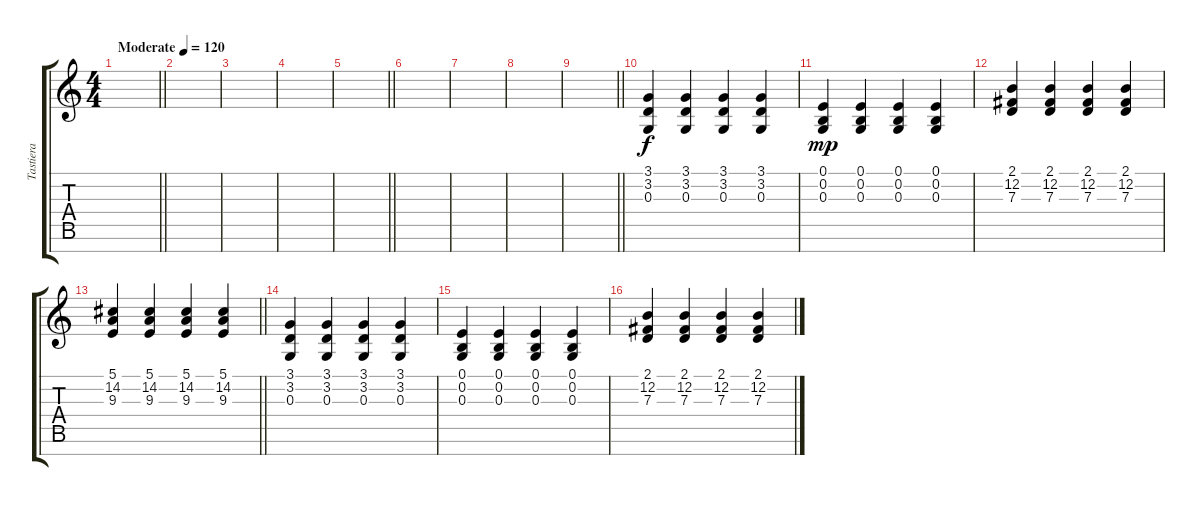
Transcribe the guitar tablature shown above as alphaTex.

\track ("Tastiera" "Tastiera") {instrument stringensemble2}
\staff {score tabs}
\tuning (E4 B3 G3 D3 A2 E2 B1) {hide}
\ts (4 4)
\tempo (120 "Moderate")
\clef g2
\barLineRight lightlight
\ks c
|
|
|
|
\barLineRight lightlight
|
|
|
|
\barLineRight lightlight
|
(3.1 3.2 0.3).4 (3.1 3.2 0.3).4 (3.1 3.2 0.3).4 (3.1 3.2 0.3).4 |
(0.1 0.2 0.3).4{dy mp} (0.1 0.2 0.3).4 (0.1 0.2 0.3).4 (0.1 0.2 0.3).4 |
(2.1 12.2 7.3).4 (2.1 12.2 7.3).4 (2.1 12.2 7.3).4 (2.1 12.2 7.3).4 |
\barLineRight lightlight
(5.1 14.2 9.3).4 (5.1 14.2 9.3).4 (5.1 14.2 9.3).4 (5.1 14.2 9.3).4 |
(3.1 3.2 0.3).4 (3.1 3.2 0.3).4 (3.1 3.2 0.3).4 (3.1 3.2 0.3).4 |
(0.1 0.2 0.3).4 (0.1 0.2 0.3).4 (0.1 0.2 0.3).4 (0.1 0.2 0.3).4 |
(2.1 12.2 7.3).4 (2.1 12.2 7.3).4 (2.1 12.2 7.3).4 (2.1 12.2 7.3).4
